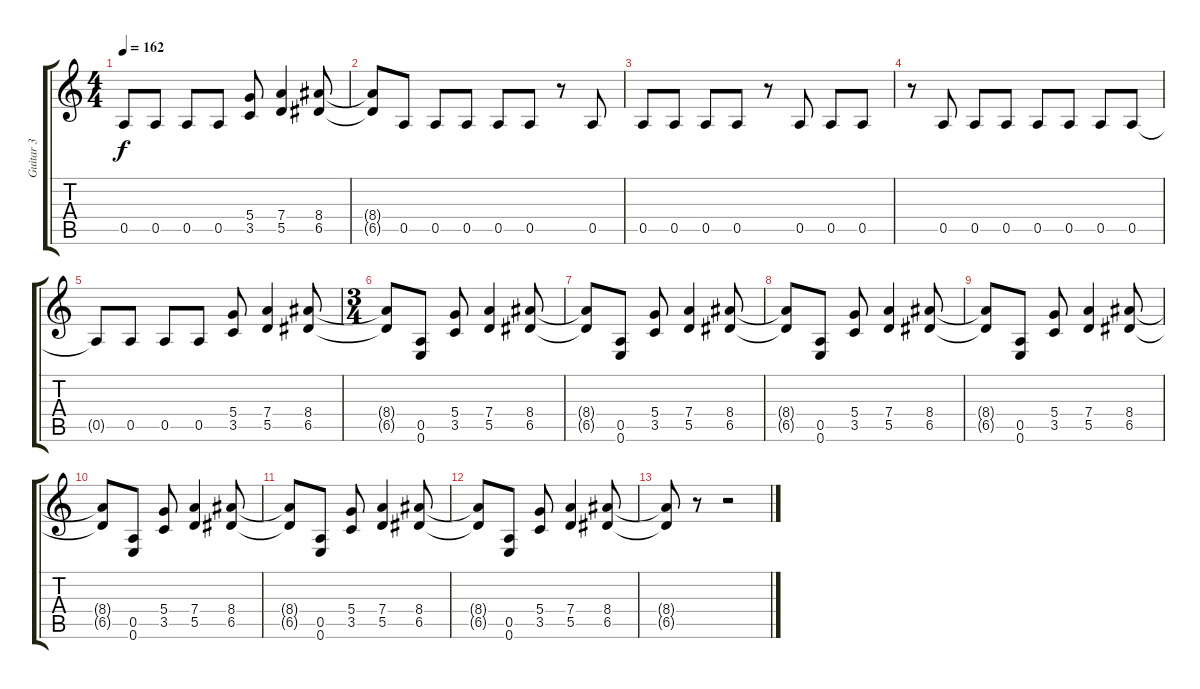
\track ("Guitar 3" "Guitar 3") {instrument distortionguitar}
\staff {score tabs}
\tuning (E4 B3 G3 D3 A2 E2) {hide}
\ts (4 4)
\tempo 162
\clef g2
\ks c
0.5{t}.8{dy f} 0.5.8 0.5.8 0.5.8 (5.4 3.5).8 (7.4 5.5).4 (8.4 6.5).8 |
(8.4{t} 6.5{t}).8 0.5.8 0.5.8 0.5.8 0.5.8 0.5.8 r.8 0.5.8 |
0.5.8 0.5.8 0.5.8 0.5.8 r.8 0.5.8 0.5.8 0.5.8 |
r.8 0.5.8 0.5.8 0.5.8 0.5.8 0.5.8 0.5.8 0.5.8 |
0.5{t}.8 0.5.8 0.5.8 0.5.8 (5.4 3.5).8 (7.4 5.5).4 (8.4 6.5).8 |
\ts (3 4)
(8.4{t} 6.5{t}).8 (0.5 0.6).8 (5.4 3.5).8 (7.4 5.5).4 (8.4 6.5).8 |
(8.4{t} 6.5{t}).8 (0.5 0.6).8 (5.4 3.5).8 (7.4 5.5).4 (8.4 6.5).8 |
(8.4{t} 6.5{t}).8 (0.5 0.6).8 (5.4 3.5).8 (7.4 5.5).4 (8.4 6.5).8 |
(8.4{t} 6.5{t}).8 (0.5 0.6).8 (5.4 3.5).8 (7.4 5.5).4 (8.4 6.5).8 |
(8.4{t} 6.5{t}).8 (0.5 0.6).8 (5.4 3.5).8 (7.4 5.5).4 (8.4 6.5).8 |
(8.4{t} 6.5{t}).8 (0.5 0.6).8 (5.4 3.5).8 (7.4 5.5).4 (8.4 6.5).8 |
(8.4{t} 6.5{t}).8 (0.5 0.6).8 (5.4 3.5).8 (7.4 5.5).4 (8.4 6.5).8 |
(8.4{t} 6.5{t}).8 r.8 r.2
